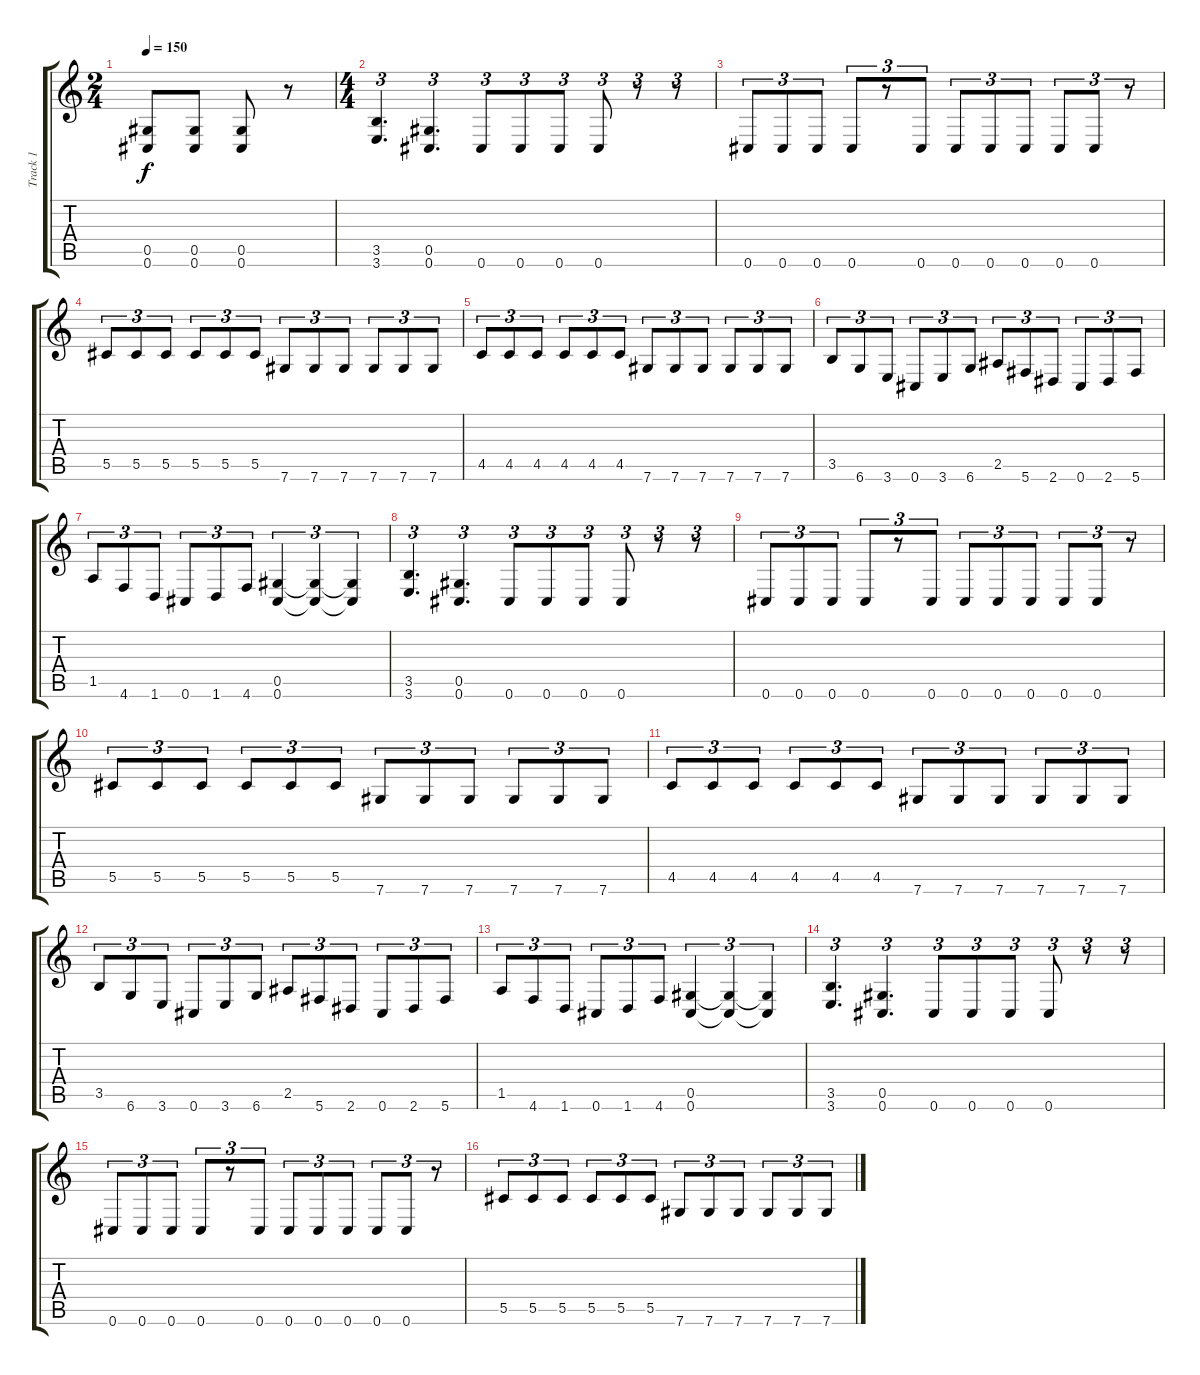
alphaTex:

\track ("Track 1" "Track 1") {instrument distortionguitar}
\staff {score tabs}
\tuning (Eb4 Bb3 Gb3 Db3 Ab2 Db2) {hide}
\ts (2 4)
\tempo 150
\clef g2
\ks c
(0.5 0.6).8{dy f} (0.5 0.6).8 (0.5 0.6).8 r.8 |
\ts (4 4)
(3.5 3.6).4{d tu (3 2)} (0.5 0.6).4{d tu (3 2)} 0.6.8{tu (3 2)} 0.6.8{tu (3 2)} 0.6.8{tu (3 2)} 0.6.8{tu (3 2)} r.8{tu (3 2)} r.8{tu (3 2)} |
0.6.8{tu (3 2)} 0.6.8{tu (3 2)} 0.6.8{tu (3 2)} 0.6.8{tu (3 2)} r.8{tu (3 2)} 0.6.8{tu (3 2)} 0.6.8{tu (3 2)} 0.6.8{tu (3 2)} 0.6.8{tu (3 2)} 0.6.8{tu (3 2)} 0.6.8{tu (3 2)} r.8{tu (3 2)} |
5.5.8{tu (3 2)} 5.5.8{tu (3 2)} 5.5.8{tu (3 2)} 5.5.8{tu (3 2)} 5.5.8{tu (3 2)} 5.5.8{tu (3 2)} 7.6.8{tu (3 2)} 7.6.8{tu (3 2)} 7.6.8{tu (3 2)} 7.6.8{tu (3 2)} 7.6.8{tu (3 2)} 7.6.8{tu (3 2)} |
4.5.8{tu (3 2)} 4.5.8{tu (3 2)} 4.5.8{tu (3 2)} 4.5.8{tu (3 2)} 4.5.8{tu (3 2)} 4.5.8{tu (3 2)} 7.6.8{tu (3 2)} 7.6.8{tu (3 2)} 7.6.8{tu (3 2)} 7.6.8{tu (3 2)} 7.6.8{tu (3 2)} 7.6.8{tu (3 2)} |
3.5.8{tu (3 2)} 6.6.8{tu (3 2)} 3.6.8{tu (3 2)} 0.6.8{tu (3 2)} 3.6.8{tu (3 2)} 6.6.8{tu (3 2)} 2.5.8{tu (3 2)} 5.6.8{tu (3 2)} 2.6.8{tu (3 2)} 0.6.8{tu (3 2)} 2.6.8{tu (3 2)} 5.6.8{tu (3 2)} |
1.5.8{tu (3 2)} 4.6.8{tu (3 2)} 1.6.8{tu (3 2)} 0.6.8{tu (3 2)} 1.6.8{tu (3 2)} 4.6.8{tu (3 2)} (0.5 0.6).4{tu (3 2)} (0.5{t} 0.6{t}).4{tu (3 2)} (0.5{t} 0.6{t}).4{tu (3 2)} |
(3.5 3.6).4{d tu (3 2)} (0.5 0.6).4{d tu (3 2)} 0.6.8{tu (3 2)} 0.6.8{tu (3 2)} 0.6.8{tu (3 2)} 0.6.8{tu (3 2)} r.8{tu (3 2)} r.8{tu (3 2)} |
0.6.8{tu (3 2)} 0.6.8{tu (3 2)} 0.6.8{tu (3 2)} 0.6.8{tu (3 2)} r.8{tu (3 2)} 0.6.8{tu (3 2)} 0.6.8{tu (3 2)} 0.6.8{tu (3 2)} 0.6.8{tu (3 2)} 0.6.8{tu (3 2)} 0.6.8{tu (3 2)} r.8{tu (3 2)} |
5.5.8{tu (3 2)} 5.5.8{tu (3 2)} 5.5.8{tu (3 2)} 5.5.8{tu (3 2)} 5.5.8{tu (3 2)} 5.5.8{tu (3 2)} 7.6.8{tu (3 2)} 7.6.8{tu (3 2)} 7.6.8{tu (3 2)} 7.6.8{tu (3 2)} 7.6.8{tu (3 2)} 7.6.8{tu (3 2)} |
4.5.8{tu (3 2)} 4.5.8{tu (3 2)} 4.5.8{tu (3 2)} 4.5.8{tu (3 2)} 4.5.8{tu (3 2)} 4.5.8{tu (3 2)} 7.6.8{tu (3 2)} 7.6.8{tu (3 2)} 7.6.8{tu (3 2)} 7.6.8{tu (3 2)} 7.6.8{tu (3 2)} 7.6.8{tu (3 2)} |
3.5.8{tu (3 2)} 6.6.8{tu (3 2)} 3.6.8{tu (3 2)} 0.6.8{tu (3 2)} 3.6.8{tu (3 2)} 6.6.8{tu (3 2)} 2.5.8{tu (3 2)} 5.6.8{tu (3 2)} 2.6.8{tu (3 2)} 0.6.8{tu (3 2)} 2.6.8{tu (3 2)} 5.6.8{tu (3 2)} |
1.5.8{tu (3 2)} 4.6.8{tu (3 2)} 1.6.8{tu (3 2)} 0.6.8{tu (3 2)} 1.6.8{tu (3 2)} 4.6.8{tu (3 2)} (0.5 0.6).4{tu (3 2)} (0.5{t} 0.6{t}).4{tu (3 2)} (0.5{t} 0.6{t}).4{tu (3 2)} |
(3.5 3.6).4{d tu (3 2)} (0.5 0.6).4{d tu (3 2)} 0.6.8{tu (3 2)} 0.6.8{tu (3 2)} 0.6.8{tu (3 2)} 0.6.8{tu (3 2)} r.8{tu (3 2)} r.8{tu (3 2)} |
0.6.8{tu (3 2)} 0.6.8{tu (3 2)} 0.6.8{tu (3 2)} 0.6.8{tu (3 2)} r.8{tu (3 2)} 0.6.8{tu (3 2)} 0.6.8{tu (3 2)} 0.6.8{tu (3 2)} 0.6.8{tu (3 2)} 0.6.8{tu (3 2)} 0.6.8{tu (3 2)} r.8{tu (3 2)} |
5.5.8{tu (3 2)} 5.5.8{tu (3 2)} 5.5.8{tu (3 2)} 5.5.8{tu (3 2)} 5.5.8{tu (3 2)} 5.5.8{tu (3 2)} 7.6.8{tu (3 2)} 7.6.8{tu (3 2)} 7.6.8{tu (3 2)} 7.6.8{tu (3 2)} 7.6.8{tu (3 2)} 7.6.8{tu (3 2)}
